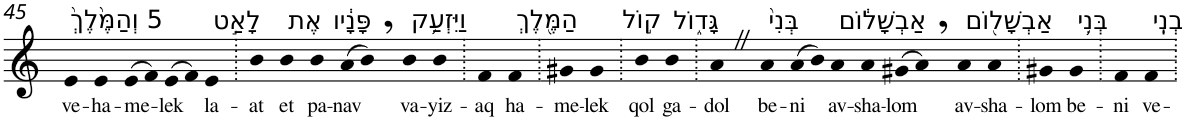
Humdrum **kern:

**kern	**text
*part1	*part1
*staff1	*staff1
*I"Piano	*
*I'Pno	*
!!LO:PB:g=z
*clefG2	*
*k[]	*
=45	=45
!LO:TX:a:t=5 וְהַמֶּ֙לֶךְ֙	!
!	!LO:LY:b
4e	ve-
!	!LO:LY:b
4e	-ha-
!	!LO:LY:b
(>8e	-me-
8f)	.
!	!LO:LY:b
(>8e	-lek
8f)	.
!LO:TX:a:t=לָאַ֣ט	!
!	!LO:LY:b
4e	la-
=46.	=46.
!	!LO:LY:b
4b	-at
!LO:TX:a:t=אֶת	!
!	!LO:LY:b
4b	et
!LO:TX:a:t=פָּנָ֔יו	!
!	!LO:LY:b
4b	pa-
!	!LO:LY:b
(>8a	-nav
8b,)	.
!LO:TX:a:t=וַיִּזְעַ֥ק	!
!	!LO:LY:b
4b	va-
!	!LO:LY:b
4b	-yiz-
=47.	=47.
!	!LO:LY:b
4f	-aq
!LO:TX:a:t=הַמֶּ֖לֶךְ	!
!	!LO:LY:b
4f	ha-
=48.	=48.
!	!LO:LY:b
4g#X	-me-
!	!LO:LY:b
4g#	-lek
=49.	=49.
!LO:TX:a:t=ק֣וֹל	!
!	!LO:LY:b
4b	qol
!LO:TX:a:t=גָּד֑וֹל	!
!	!LO:LY:b
4b	ga-
=50.	=50.
!	!LO:LY:b
4aZ	-dol
!LO:TX:a:t=בְּנִי֙	!
!	!LO:LY:b
4a	be-
!	!LO:LY:b
(>8a	-ni
8b)	.
!LO:TX:a:t=אַבְשָׁל֔וֹם	!
!	!LO:LY:b
4a	av-
!	!LO:LY:b
4a	-sha-
!	!LO:LY:b
(>8g#X	-lom
8a,)	.
!LO:TX:a:t=אַבְשָׁל֖וֹם	!
!	!LO:LY:b
4a	av-
!	!LO:LY:b
4a	-sha-
=51.	=51.
!	!LO:LY:b
4g#X	-lom
!LO:TX:a:t=בְּנִ֥י	!
!	!LO:LY:b
4g#	be-
=52.	=52.
!	!LO:LY:b
4f	-ni
!LO:TX:a:t=בְנִֽי	!
!	!LO:LY:b
4f	ve-
=.	=.
*-	*-
